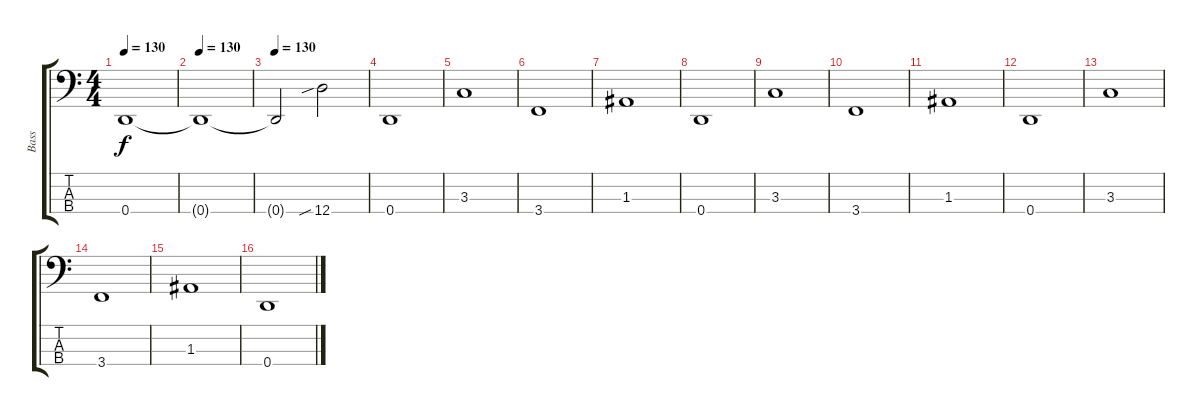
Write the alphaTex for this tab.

\track ("Bass" "Bass") {instrument electricbassfinger}
\staff {score tabs}
\tuning (G2 D2 A1 D1) {hide}
\ts (4 4)
\tempo 130
\clef f4
\ks c
0.4{t}.1{dy f} |
\tempo 130
0.4{t}.1 |
\tempo 130
0.4{t}.2 12.4{sib}.2 |
0.4.1 |
3.3.1 |
3.4.1 |
1.3.1 |
0.4.1 |
3.3.1 |
3.4.1 |
1.3.1 |
0.4.1 |
3.3.1 |
3.4.1 |
1.3.1 |
0.4.1
